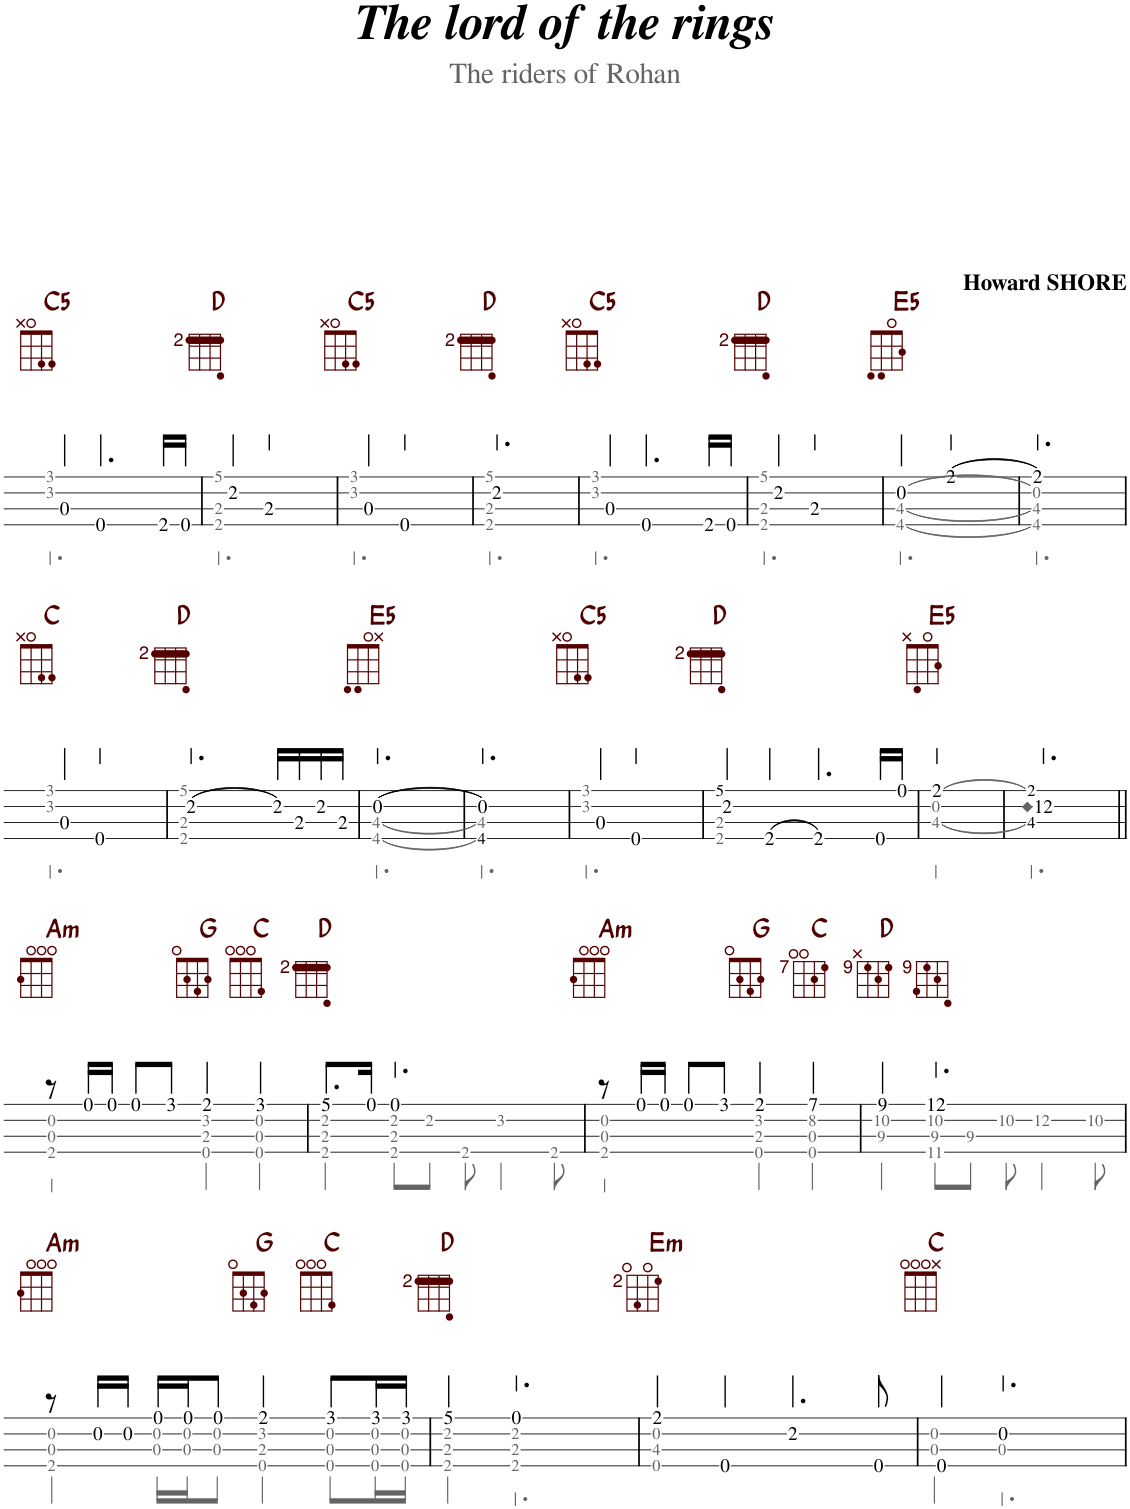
**kern	**harte
*part1	*part1
*staff1	*
*I"Ukulélé [Tablature]	*
*stria4	*
*k[]	*
*M3/4	*
=1	=1
*^	*
!	!	!LO:H:kt=5
4c/	2.g!i\ 2.cc!i\	C:(1,5)
4.g/	.	.
16a/LL	.	.
16g/JJ	.	.
=2	=2	=2
4f#/	2.a!i\ 2.d!i\ 2.dd!i\	D:maj
2d/	.	.
=3	=3	=3
!	!	!LO:H:kt=5
4c/	2.g!i\ 2.cc!i\	C:(1,5)
2g/	.	.
=4	=4	=4
2.f#/	2.a!i\ 2.d!i\ 2.dd!i\	D:maj
=5	=5	=5
!	!	!LO:H:kt=5
4c/	2.g!i\ 2.cc!i\	C:(1,5)
4.g/	.	.
16a/LL	.	.
16g/JJ	.	.
=6	=6	=6
4f#/	2.a!i\ 2.d!i\ 2.dd!i\	D:maj
2d/	.	.
=7	=7	=7
!	!	!LO:H:kt=5
[4e/	[2.b!i\ [2.e!i\	E:(1,5)
[2b/	.	.
=8	=8	=8
2.b/]	2.b!i\] 2.e!i\] 2.e!i\]	.
!!LO:LB:g=z	!!
=9	=9	=9
4c/	2.g!i\ 2.cc!i\	C:maj
2g/	.	.
=10	=10	=10
[2.f#/	[2.a!i [2.d!i [2.dd!i	D:maj
16f#/LL]	4ryy	.
16d/	.	.
16f#/	.	.
16d/JJ	.	.
=11	=11	=11
!	!	!LO:H:kt=5
[2.e/	[2.b!i\ [2.e!i\	E:(1,5)
4ryy	4a!i] 4d!i] 4dd!i]	.
=12	=12	=12
2.e/]	2.b!\] 2.e!i\]	.
=13	=13	=13
!	!	!LO:H:kt=5
4c/	2.g!i\ 2.cc!i\	C:(1,5)
2g/	.	.
=14	=14	=14
4f#/	[2.a!i [2.d!i [2.dd!	D:maj
[4a/	.	.
4a/_	.	.
8ryy	4ryy	.
16g/LL	.	.
16a/JJ	.	.
=15	=15	=15
!	!	!LO:H:kt=5
[2b/	[2e!i\ 2e!i\	E:(1,5)
8a/]	4a!i] 4d!i] 4dd!]	.
8ryy	.	.
=16	=16	=16
2.ee/	2.e!\] 2.b!\]	.
!!LO:LB:g=z	!!
=17||	=17||	=17||
*M4/4	*	*
!	!	!LO:H:kt=m
8r	2a!i\ 2c!i\ 2e!i\	A:min
16a/LL	.	.
16a/JJ	.	.
8a/L	.	.
8cc/J	.	.
4b/	4g!i\ 4d!i\ 4g!i\	G:maj
4cc/	4g!i\ 4c!i\ 4e!i\	C:maj
=18	=18	=18
8.dd/L	4a!i\ 4d!i\ 4f#!i\	D:maj
16a/Jk	.	.
2.a/	8a!i\ 8d!i\ 8f#!i\L	.
.	8f#!i\J	.
.	8a!i\	.
.	4g!i\	.
.	8a!i\	.
=19	=19	=19
!	!	!LO:H:kt=m
8r	2a!i\ 2c!i\ 2e!i\	A:min
16a/LL	.	.
16a/JJ	.	.
8a/L	.	.
8cc/J	.	.
4b/	4g!i\ 4d!i\ 4g!i\	G:maj
4ee/	4g!i\ 4c!i\ 4cc!i\	C:maj
=20	=20	=20
4ff#X/	4a!i\ 4dd!i\	D:maj
2.aa/	8ff#!i\ 8a!i\ 8dd!i\L	.
.	8a!i\J	.
.	8dd!i\	.
.	4ee!i\	.
.	8dd!i\	.
!!LO:LB:g=z	!!
=21	=21	=21
!	!	!LO:H:kt=m
8r	4a!i\ 4c!i\ 4e!i\	A:min
16e/LL	.	.
16e/JJ	.	.
16a/LL	16c!i\ 16e!i\LL	.
16a/J	16c!i\ 16e!i\J	.
8a/J	8c!i\ 8e!i\J	.
4b/	4g!i\ 4d!i\ 4g!i\	G:maj
8cc/L	8g!i\ 8c!i\ 8e!i\L	C:maj
16cc/L	16g!i\ 16c!i\ 16e!i\L	.
16cc/JJ	16g!i\ 16c!i\ 16e!i\JJ	.
=22	=22	=22
4dd/	4a!i\ 4d!i\ 4f#!i\	D:maj
2.a/	2.a!i\ 2.d!i\ 2.f#!i\	.
=23	=23	=23
!	!	!LO:H:kt=m
4b/	1g!i 1e!i 1e!i	E:min
4g/	.	.
4.f#X/	.	.
8g/	.	.
=24	=24	=24
4g/	4c!i\ 4e!i\	C:maj
2.e/	2.c!i\	.
*v	*v	*
=	=
*-	*-
